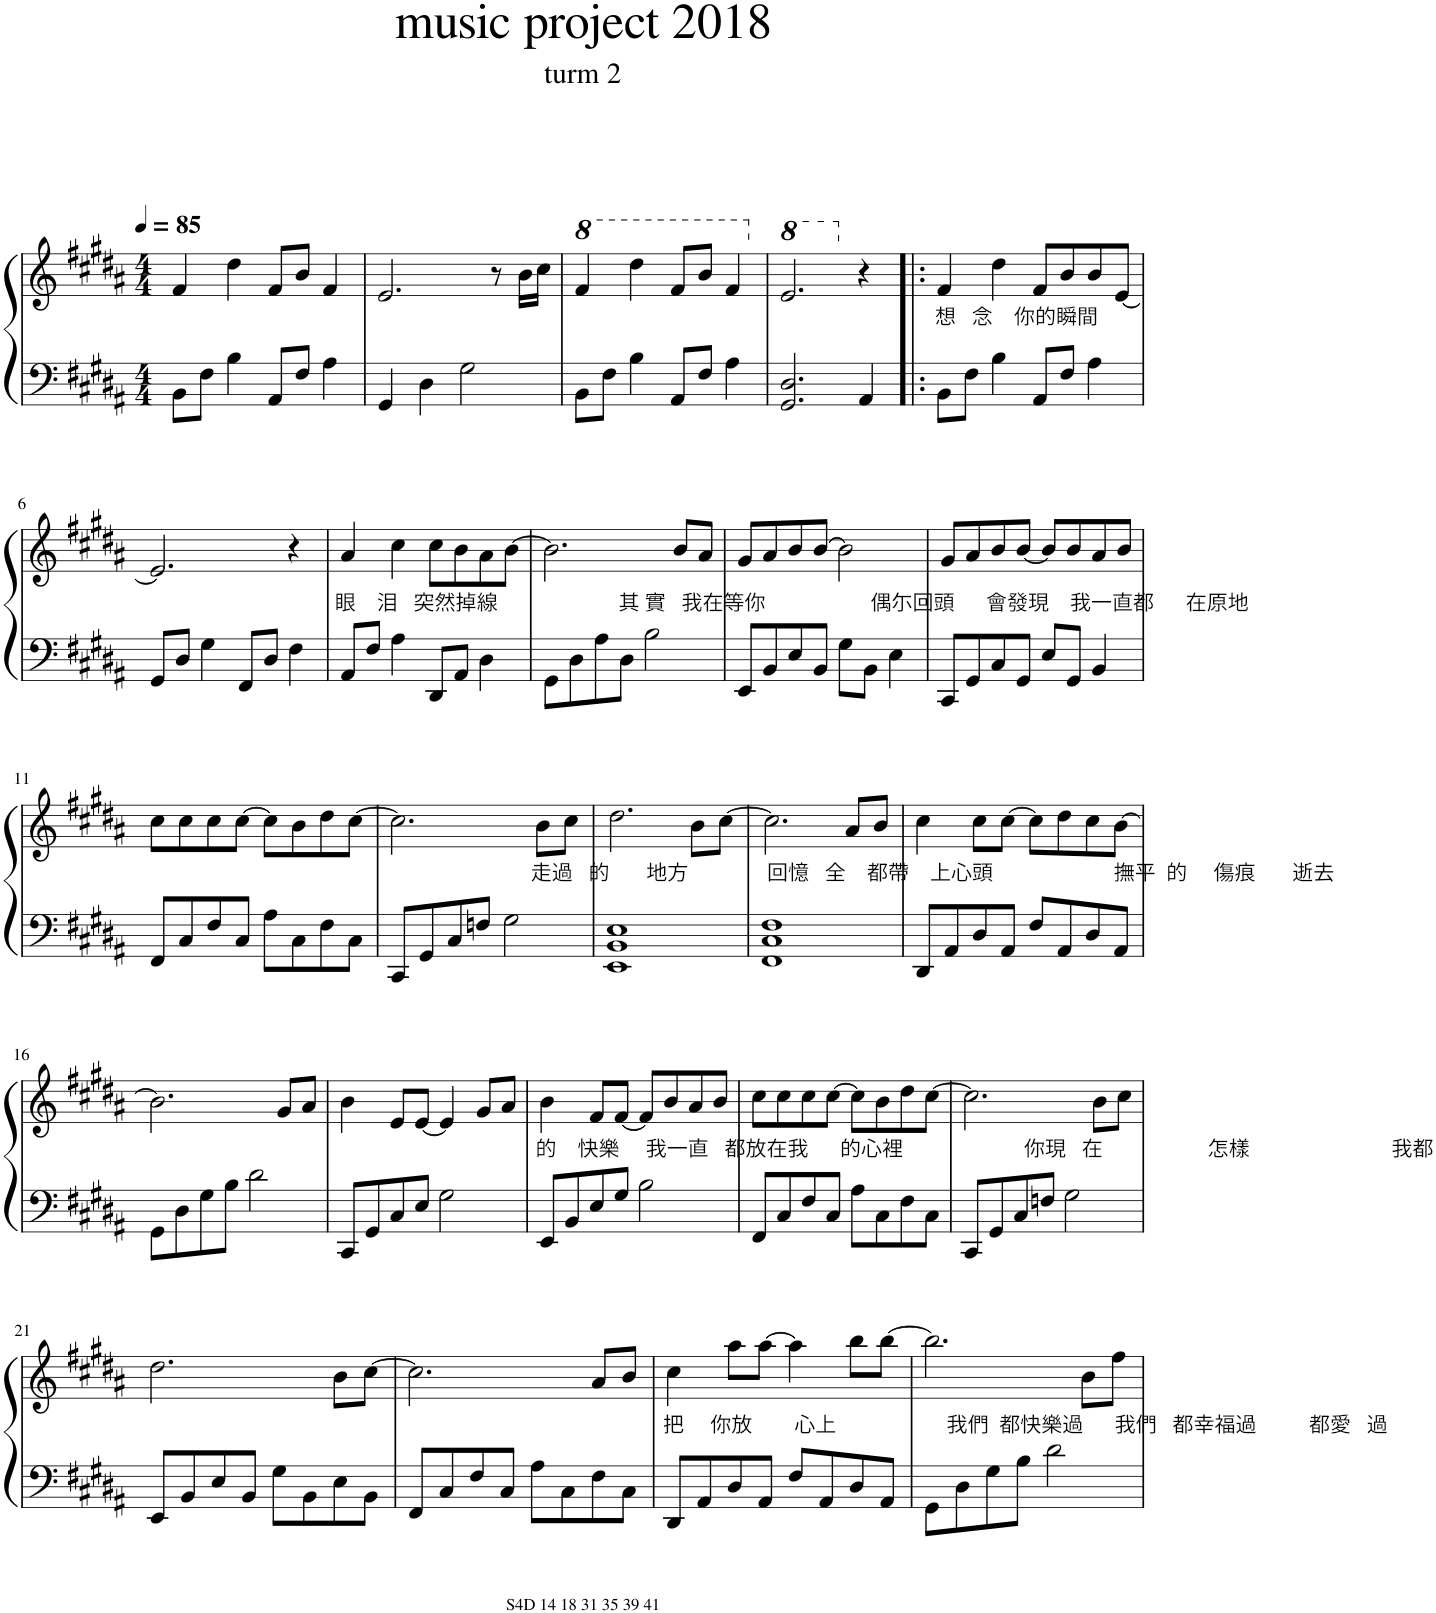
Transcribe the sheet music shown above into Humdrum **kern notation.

**kern	**kern
*part1	*part1
*staff2	*staff1
*I"Piano	*
*I'Pno.	*
*clefF4	*clefG2
*k[f#c#g#d#a#]	*k[f#c#g#d#a#]
*M4/4	*M4/4
*MM85	*MM85
=1	=1
8BB\L	4f#/
8F#\J	.
4B\	4dd#\
8AA#/L	8f#/L
8F#/J	8b/J
4A#\	4f#/
=2	=2
4GG#/	2.e/
4D#\	.
2G#\	.
.	8r
.	16b\LL
.	16cc#\JJ
=3	=3
*	*8va
8BB\L	4ff#/
8F#\J	.
4B\	4ddd#\
8AA#/L	8ff#/L
8F#/J	8bb/J
4A#\	4ff#/
=4	=4
*	*X8va
*	*8va
2.GG#/ 2.D#/	2.ee/
4AA#/	4r
=5!|:	=5!|:
*	*X8va
!	!LO:TX:b:t=想   念    你的瞬間
8BB\L	4f#/
8F#\J	.
4B\	4dd#\
8AA#/L	8f#/L
8F#/J	8b/
4A#\	8b/
.	[8e/J
!!LO:LB:g=z
=6	=6
8GG#/L	2.e/]
8D#/J	.
4G#\	.
8FF#/L	.
8D#/J	.
4F#\	4r
=7	=7
!	!LO:TX:b:t=眼    泪   突然掉線                       其 實   我在等你                    偶尓回頭      會發現    我一直都      在原地
8AA#/L	4a#/
8F#/J	.
4A#\	4cc#\
8DD#/L	8cc#\L
8AA#/J	8b\
4D#\	8a#\
.	[8b\J
=8	=8
8GG#\L	2.b\]
8D#\	.
8A#\	.
8D#\J	.
2B\	.
.	8b/L
.	8a#/J
=9	=9
8EE/L	8g#/L
8BB/	8a#/
8E/	8b/
8BB/J	[8b/J
8G#\L	2b\]
8BB\J	.
4E\	.
=10	=10
8CC#/L	8g#/L
8GG#/	8a#/
8C#/	8b/
8GG#/J	[8b/J
8E/L	8b/L]
8GG#/J	8b/
4BB/	8a#/
.	8b/J
!!LO:LB:g=z
=11	=11
8FF#/L	8cc#\L
8C#/	8cc#\
8F#/	8cc#\
8C#/J	[8cc#\J
8A#\L	8cc#\L]
8C#\	8b\
8F#\	8dd#\
8C#\J	[8cc#\J
=12	=12
8CC#/L	2.cc#\]
8GG#/	.
8C#/	.
8Fn/J	.
2G#\	.
!	!LO:TX:b:t=走過   的       地方               回憶   全    都帶    上心頭                       撫平  的     傷痕       逝去
.	8b\L
.	8cc#\J
=13	=13
1EE 1BB 1E	2.dd#\
.	8b\L
.	[8cc#\J
=14	=14
1FF# 1C# 1F#	2.cc#\]
.	8a#/L
.	8b/J
=15	=15
8DD#/L	4cc#\
8AA#/	.
8D#/	8cc#\L
8AA#/J	[8cc#\J
8F#/L	8cc#\L]
8AA#/	8dd#\
8D#/	8cc#\
8AA#/J	[8b\J
!!LO:LB:g=z
=16	=16
8GG#\L	2.b\]
8D#\	.
8G#\	.
8B\J	.
2d#\	.
.	8g#/L
.	8a#/J
=17	=17
8CC#/L	4b\
8GG#/	.
8C#/	8e/L
8E/J	[8e/J
2G#\	4e/]
.	8g#/L
.	8a#/J
=18	=18
!	!LO:TX:b:t=的    快樂     我一直   都放在我      的心裡                       你現   在                    怎樣                           我都
8EE/L	4b\
8BB/	.
8E/	8f#/L
8G#/J	[8f#/J
2B\	8f#/L]
.	8b/
.	8a#/
.	8b/J
=19	=19
8FF#/L	8cc#\L
8C#/	8cc#\
8F#/	8cc#\
8C#/J	[8cc#\J
8A#\L	8cc#\L]
8C#\	8b\
8F#\	8dd#\
8C#\J	[8cc#\J
=20	=20
8CC#/L	2.cc#\]
8GG#/	.
8C#/	.
8Fn/J	.
2G#\	.
.	8b\L
.	8cc#\J
!!LO:LB:g=z
=21	=21
8EE/L	2.dd#\
8BB/	.
8E/	.
8BB/J	.
8G#\L	.
8BB\	.
8E\	8b\L
8BB\J	[8cc#\J
=22	=22
8FF#/L	2.cc#\]
8C#/	.
8F#/	.
8C#/J	.
8A#\L	.
8C#\	.
8F#\	8a#/L
8C#\J	8b/J
=23	=23
!	!LO:TX:b:t=把     你放        心上                     我們  都快樂過      我們   都幸福過          都愛   過
8DD#/L	4cc#\
8AA#/	.
8D#/	8aa#\L
8AA#/J	[8aa#\J
8F#/L	4aa#\]
8AA#/	.
8D#/	8bb\L
8AA#/J	[8bb\J
=24	=24
8GG#\L	2.bb\]
8D#\	.
8G#\	.
8B\J	.
2d#\	.
.	8b\L
.	8ff#\J
=	=
*-	*-
